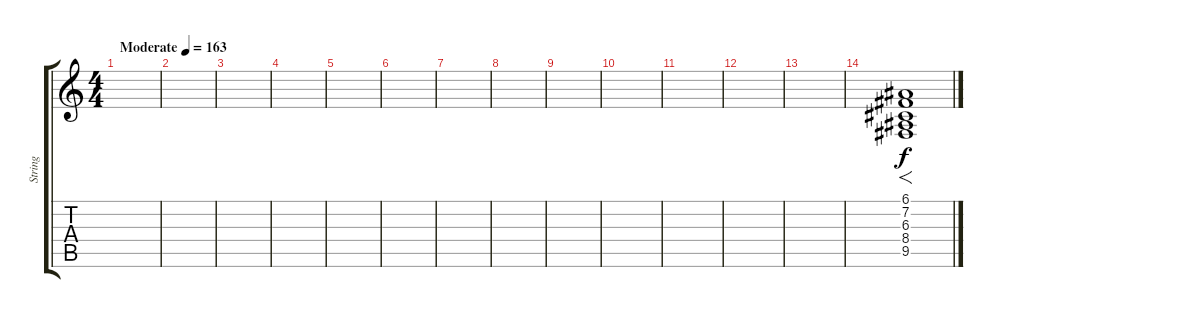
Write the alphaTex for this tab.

\track ("String" "String") {instrument stringensemble1}
\staff {score tabs}
\tuning (E4 B3 G3 D3 A2 E2) {hide}
\ts (4 4)
\tempo (163 "Moderate")
\clef g2
\ks c
|
|
|
|
|
|
|
|
|
|
|
|
|
(6.1 7.2 6.3 8.4 9.5).1{f}
